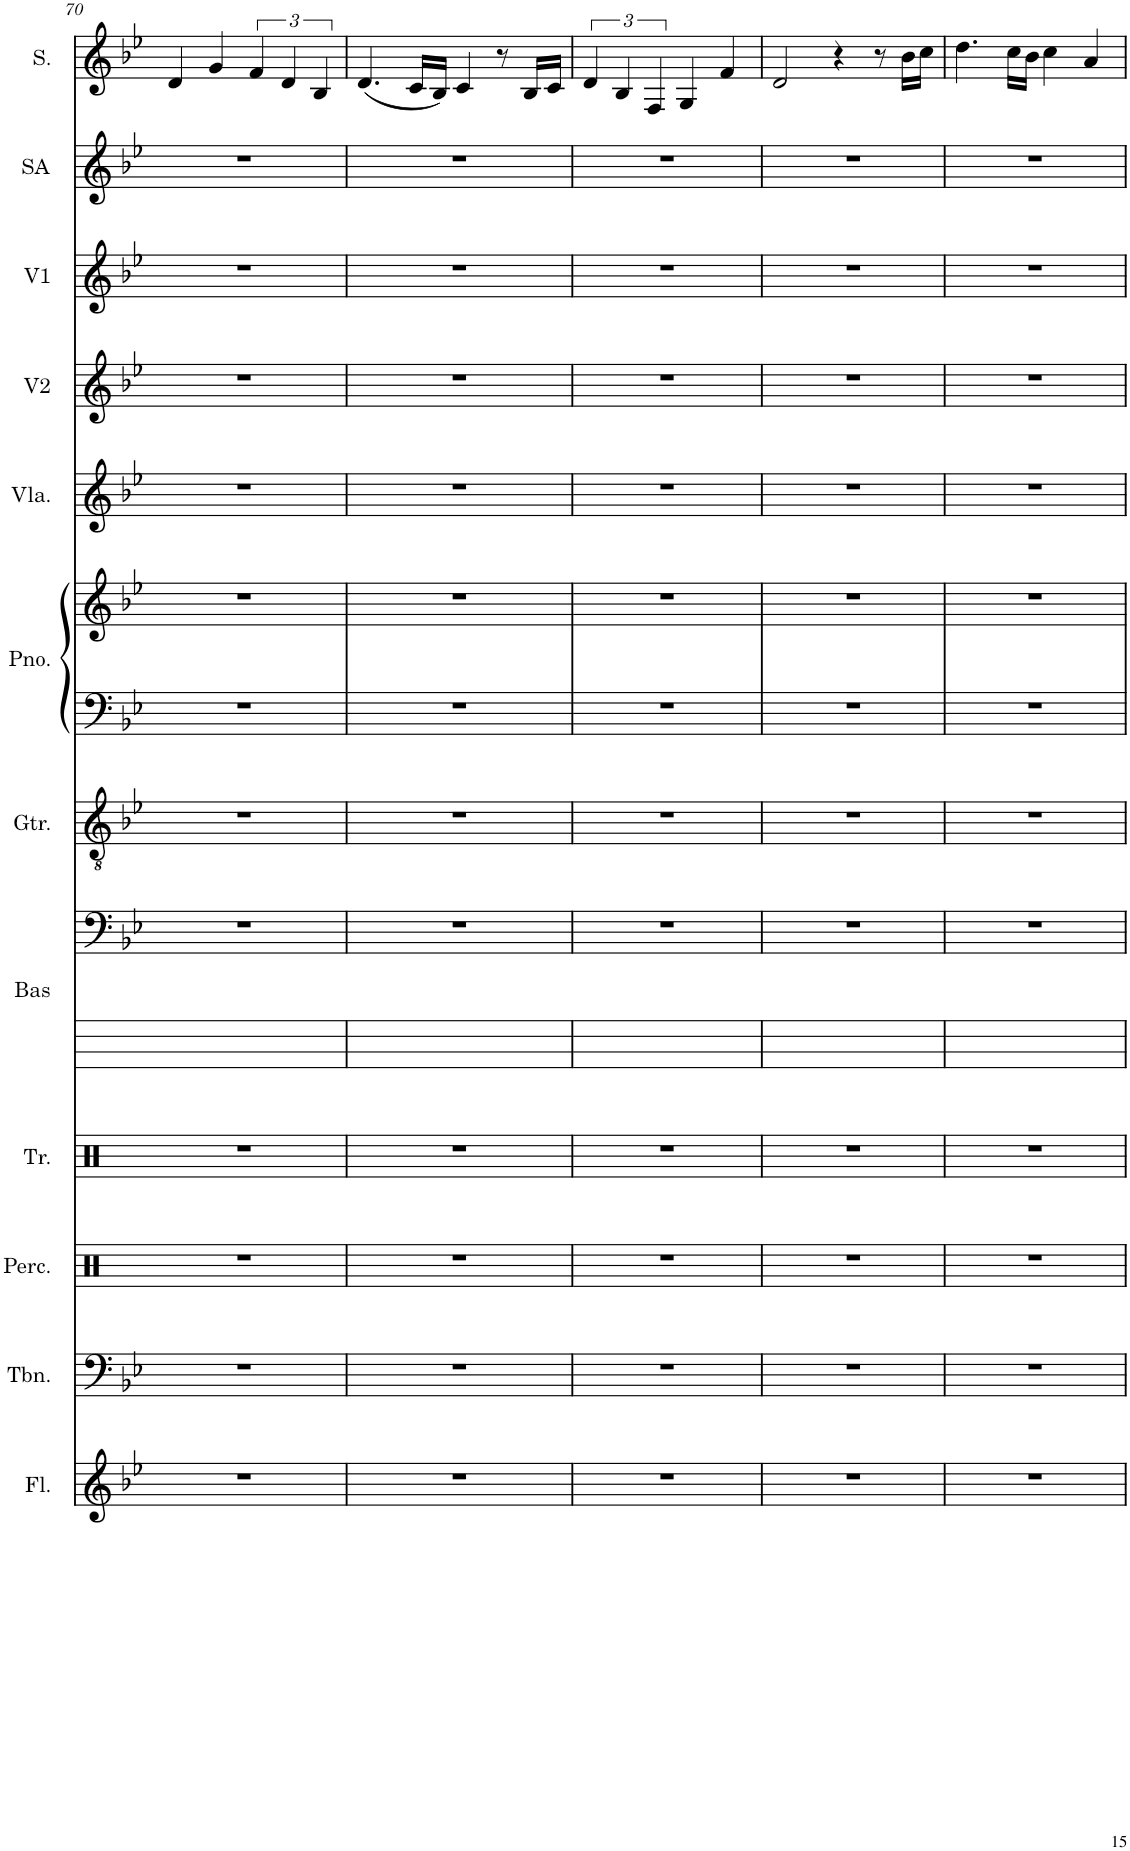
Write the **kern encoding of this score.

**kern	**kern	**kern	**kern	**kern	**kern	**kern	**kern	**kern	**kern	**kern	**kern	**kern	**kern
*part12	*part11	*part10	*part9	*part8	*part8	*part7	*part6	*part6	*part5	*part4	*part3	*part2	*part1
*staff14	*staff13	*staff12	*staff11	*staff10	*staff9	*staff8	*staff7	*staff6	*staff5	*staff4	*staff3	*staff2	*staff1
*I"Flute	*I"Trombone	*I"Percussion	*I"Trummor	*I"Bas	*	*I"Gitarr	*I"Piano	*	*I"Viola	*I"Violin 2	*I"Violin 1	*I"SA	*I"Soprano
*I'Fl.	*I'Tbn.	*I'Perc.	*I'Tr.	*I'Bas	*	*I'Gtr.	*I'Pno.	*	*I'Vla.	*I'V2	*I'V1	*I'SA	*I'S.
!!LO:PB:g=z
*clefG2	*clefF4	*clefX	*clefX	*	*clefF4	*clefGv2	*clefF4	*clefG2	*clefG2	*clefG2	*clefG2	*clefG2	*clefG2
*	*	*	*	*Trd7c12	*Trd7c12	*	*	*	*	*	*	*	*
*k[b-e-]	*k[b-e-]	*k[]	*k[]	*k[b-e-]	*k[b-e-]	*k[b-e-]	*k[b-e-]	*k[b-e-]	*k[b-e-]	*k[b-e-]	*k[b-e-]	*k[b-e-]	*k[b-e-]
*M4/4	*M4/4	*M4/4	*M4/4	*M4/4	*M4/4	*M4/4	*M4/4	*M4/4	*M4/4	*M4/4	*M4/4	*M4/4	*M4/4
=70	=70	=70	=70	=70	=70	=70	=70	=70	=70	=70	=70	=70	=70
1r	1r	1r	1r	1r	1r	1r	1r	1r	1r	1r	1r	1r	4d/
.	.	.	.	.	.	.	.	.	.	.	.	.	4g/
.	.	.	.	.	.	.	.	.	.	.	.	.	6f/
.	.	.	.	.	.	.	.	.	.	.	.	.	6d/
.	.	.	.	.	.	.	.	.	.	.	.	.	6B-/
=71	=71	=71	=71	=71	=71	=71	=71	=71	=71	=71	=71	=71	=71
1r	1r	1r	1r	1r	1r	1r	1r	1r	1r	1r	1r	1r	(4.d/
.	.	.	.	.	.	.	.	.	.	.	.	.	16c/LL
.	.	.	.	.	.	.	.	.	.	.	.	.	16B-/JJ)
.	.	.	.	.	.	.	.	.	.	.	.	.	4c/
.	.	.	.	.	.	.	.	.	.	.	.	.	8r
.	.	.	.	.	.	.	.	.	.	.	.	.	16B-/LL
.	.	.	.	.	.	.	.	.	.	.	.	.	16c/JJ
=72	=72	=72	=72	=72	=72	=72	=72	=72	=72	=72	=72	=72	=72
1r	1r	1r	1r	1r	1r	1r	1r	1r	1r	1r	1r	1r	6d/
.	.	.	.	.	.	.	.	.	.	.	.	.	6B-/
.	.	.	.	.	.	.	.	.	.	.	.	.	6F/
.	.	.	.	.	.	.	.	.	.	.	.	.	4G/
.	.	.	.	.	.	.	.	.	.	.	.	.	4f/
=73	=73	=73	=73	=73	=73	=73	=73	=73	=73	=73	=73	=73	=73
1r	1r	1r	1r	1r	1r	1r	1r	1r	1r	1r	1r	1r	2d/
.	.	.	.	.	.	.	.	.	.	.	.	.	4r
.	.	.	.	.	.	.	.	.	.	.	.	.	8r
.	.	.	.	.	.	.	.	.	.	.	.	.	16b-\LL
.	.	.	.	.	.	.	.	.	.	.	.	.	16cc\JJ
=74	=74	=74	=74	=74	=74	=74	=74	=74	=74	=74	=74	=74	=74
1r	1r	1r	1r	1r	1r	1r	1r	1r	1r	1r	1r	1r	4.dd\
.	.	.	.	.	.	.	.	.	.	.	.	.	16cc\LL
.	.	.	.	.	.	.	.	.	.	.	.	.	16b-\JJ
.	.	.	.	.	.	.	.	.	.	.	.	.	4cc\
.	.	.	.	.	.	.	.	.	.	.	.	.	4a/
=	=	=	=	=	=	=	=	=	=	=	=	=	=
*-	*-	*-	*-	*-	*-	*-	*-	*-	*-	*-	*-	*-	*-
